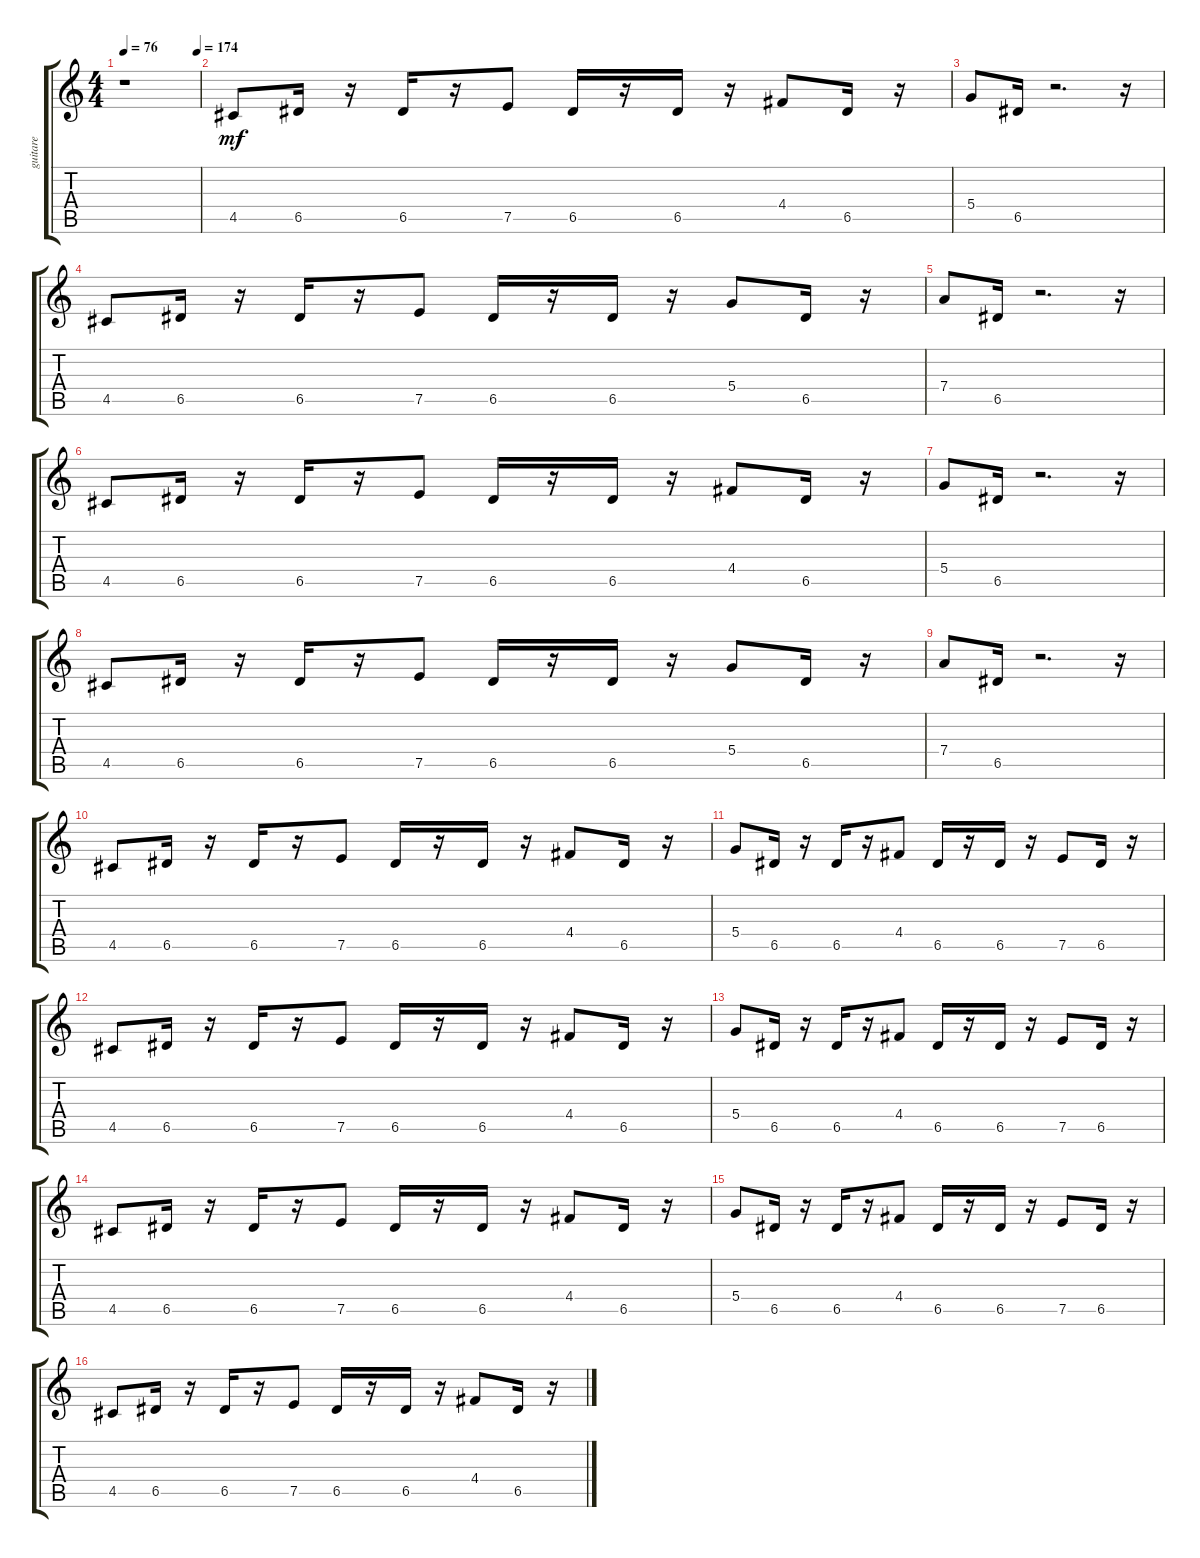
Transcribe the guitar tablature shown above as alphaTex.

\track ("guitare" "guitare") {instrument distortionguitar}
\staff {score tabs}
\tuning (E4 B3 G3 D3 A2 E2) {hide}
\ts (4 4)
\tempo 76
\tempo (174 0.96875)
\clef g2
\ks c
r.1{dy mf} |
4.5.8 6.5.16 r.16 6.5.16 r.16 7.5.8 6.5.16 r.16 6.5.16 r.16 4.4.8 6.5.16 r.16 |
5.4.8 6.5.16 r.2{d} r.16 |
4.5.8 6.5.16 r.16 6.5.16 r.16 7.5.8 6.5.16 r.16 6.5.16 r.16 5.4.8 6.5.16 r.16 |
7.4.8 6.5.16 r.2{d} r.16 |
4.5.8 6.5.16 r.16 6.5.16 r.16 7.5.8 6.5.16 r.16 6.5.16 r.16 4.4.8 6.5.16 r.16 |
5.4.8 6.5.16 r.2{d} r.16 |
4.5.8 6.5.16 r.16 6.5.16 r.16 7.5.8 6.5.16 r.16 6.5.16 r.16 5.4.8 6.5.16 r.16 |
7.4.8 6.5.16 r.2{d} r.16 |
4.5.8 6.5.16 r.16 6.5.16 r.16 7.5.8 6.5.16 r.16 6.5.16 r.16 4.4.8 6.5.16 r.16 |
5.4.8 6.5.16 r.16 6.5.16 r.16 4.4.8 6.5.16 r.16 6.5.16 r.16 7.5.8 6.5.16 r.16 |
4.5.8 6.5.16 r.16 6.5.16 r.16 7.5.8 6.5.16 r.16 6.5.16 r.16 4.4.8 6.5.16 r.16 |
5.4.8 6.5.16 r.16 6.5.16 r.16 4.4.8 6.5.16 r.16 6.5.16 r.16 7.5.8 6.5.16 r.16 |
4.5.8 6.5.16 r.16 6.5.16 r.16 7.5.8 6.5.16 r.16 6.5.16 r.16 4.4.8 6.5.16 r.16 |
5.4.8 6.5.16 r.16 6.5.16 r.16 4.4.8 6.5.16 r.16 6.5.16 r.16 7.5.8 6.5.16 r.16 |
4.5.8 6.5.16 r.16 6.5.16 r.16 7.5.8 6.5.16 r.16 6.5.16 r.16 4.4.8 6.5.16 r.16
